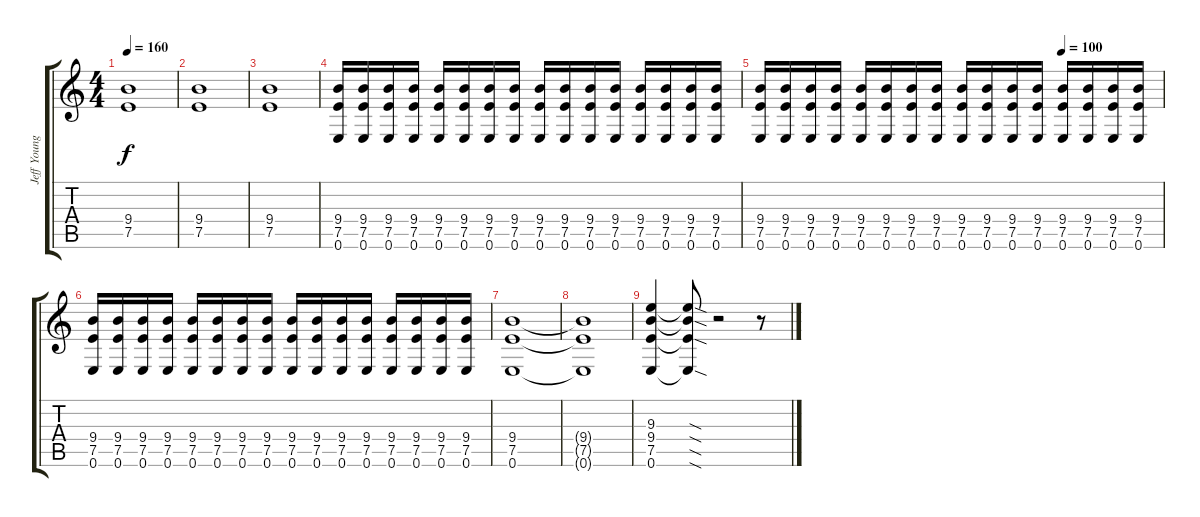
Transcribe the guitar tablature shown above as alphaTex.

\track ("Jeff Young" "Jeff Young") {instrument distortionguitar}
\staff {score tabs}
\tuning (E4 B3 G3 D3 A2 E2) {hide}
\ts (4 4)
\tempo 160
\clef g2
\ks c
(9.4 7.5).1{dy f} |
(9.4 7.5).1 |
(9.4 7.5).1 |
(9.4 7.5 0.6).16 (9.4 7.5 0.6).16 (9.4 7.5 0.6).16 (9.4 7.5 0.6).16 (9.4 7.5 0.6).16 (9.4 7.5 0.6).16 (9.4 7.5 0.6).16 (9.4 7.5 0.6).16 (9.4 7.5 0.6).16 (9.4 7.5 0.6).16 (9.4 7.5 0.6).16 (9.4 7.5 0.6).16 (9.4 7.5 0.6).16 (9.4 7.5 0.6).16 (9.4 7.5 0.6).16 (9.4 7.5 0.6).16 |
\tempo (100 0.75)
(9.4 7.5 0.6).16 (9.4 7.5 0.6).16 (9.4 7.5 0.6).16 (9.4 7.5 0.6).16 (9.4 7.5 0.6).16 (9.4 7.5 0.6).16 (9.4 7.5 0.6).16 (9.4 7.5 0.6).16 (9.4 7.5 0.6).16 (9.4 7.5 0.6).16 (9.4 7.5 0.6).16 (9.4 7.5 0.6).16 (9.4 7.5 0.6).16 (9.4 7.5 0.6).16 (9.4 7.5 0.6).16 (9.4 7.5 0.6).16 |
(9.4 7.5 0.6).16 (9.4 7.5 0.6).16 (9.4 7.5 0.6).16 (9.4 7.5 0.6).16 (9.4 7.5 0.6).16 (9.4 7.5 0.6).16 (9.4 7.5 0.6).16 (9.4 7.5 0.6).16 (9.4 7.5 0.6).16 (9.4 7.5 0.6).16 (9.4 7.5 0.6).16 (9.4 7.5 0.6).16 (9.4 7.5 0.6).16 (9.4 7.5 0.6).16 (9.4 7.5 0.6).16 (9.4 7.5 0.6).16 |
(9.4 7.5 0.6).1 |
(9.4{t} 7.5{t} 0.6{t}).1 |
(9.3 9.4 7.5 0.6).4 (9.3{sod t} 9.4{sod t} 7.5{sod t} 0.6{sod t}).8 r.2 r.8
